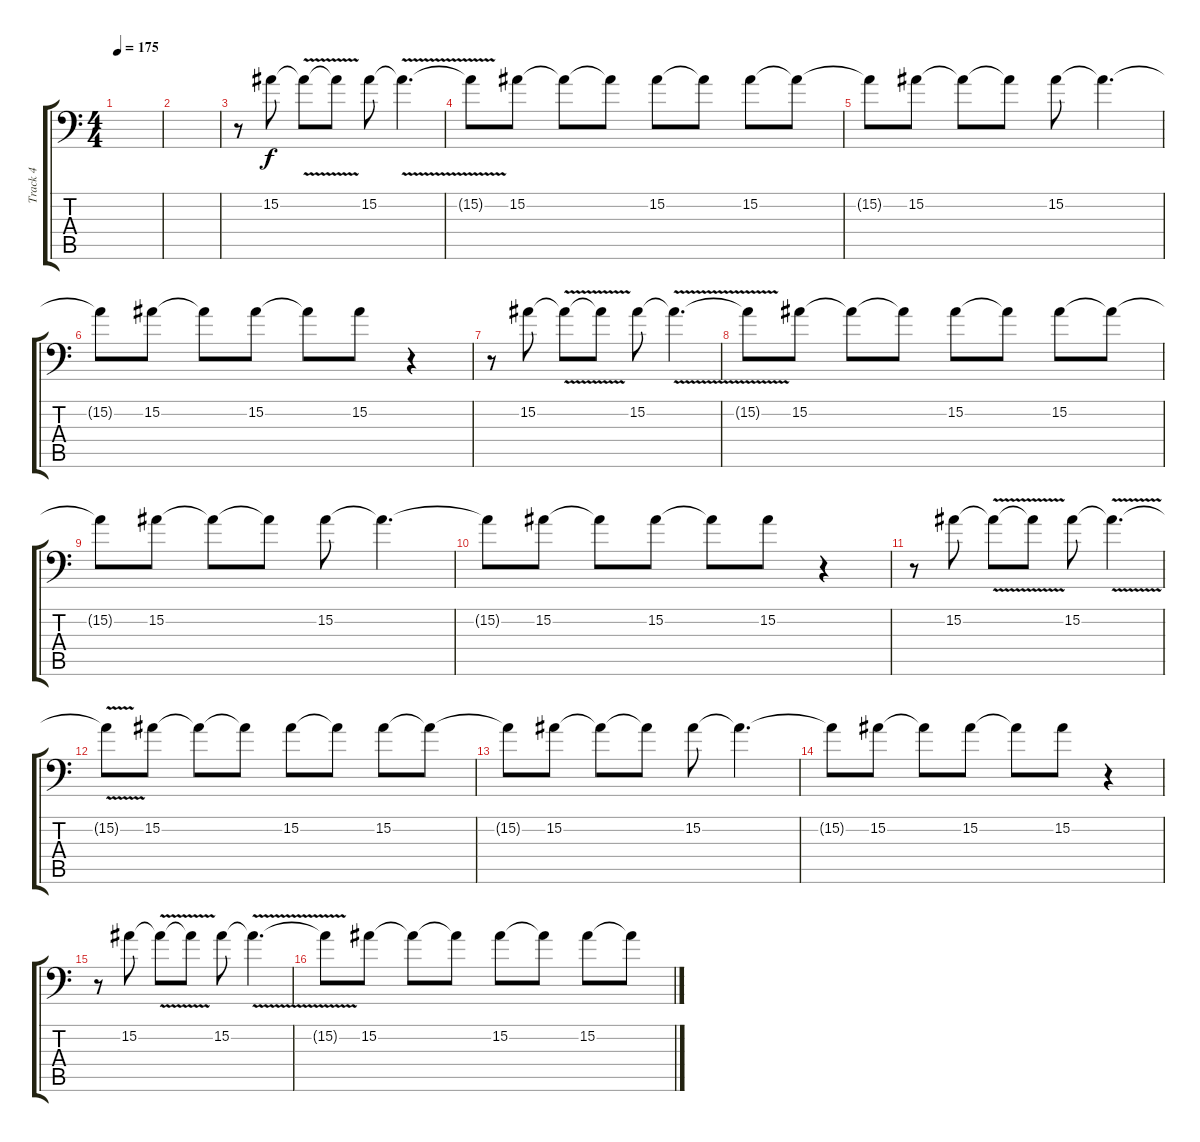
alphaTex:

\track ("Track 4" "Track 4") {instrument lead2sawtooth}
\staff {score tabs}
\tuning (C4 G3 Eb3 Bb2 F2 Bb1) {hide}
\ts (4 4)
\tempo 175
\clef f4
\ks c
|
|
r.8 15.2.8 15.2{v t}.8 15.2{v t}.8 15.2.8 15.2{v t}.4{d} |
15.2{t}.8 15.2.8 15.2{t}.8 15.2{t}.8 15.2.8 15.2{t}.8 15.2.8 15.2{t}.8 |
15.2{t}.8 15.2.8 15.2{t}.8 15.2{t}.8 15.2.8 15.2{t}.4{d} |
15.2{t}.8 15.2.8 15.2{t}.8 15.2.8 15.2{t}.8 15.2.8 r.4 |
r.8 15.2.8 15.2{v t}.8 15.2{v t}.8 15.2.8 15.2{v t}.4{d} |
15.2{t}.8 15.2.8 15.2{t}.8 15.2{t}.8 15.2.8 15.2{t}.8 15.2.8 15.2{t}.8 |
15.2{t}.8 15.2.8 15.2{t}.8 15.2{t}.8 15.2.8 15.2{t}.4{d} |
15.2{t}.8 15.2.8 15.2{t}.8 15.2.8 15.2{t}.8 15.2.8 r.4 |
r.8 15.2.8 15.2{v t}.8 15.2{v t}.8 15.2.8 15.2{v t}.4{d} |
15.2{t}.8 15.2.8 15.2{t}.8 15.2{t}.8 15.2.8 15.2{t}.8 15.2.8 15.2{t}.8 |
15.2{t}.8 15.2.8 15.2{t}.8 15.2{t}.8 15.2.8 15.2{t}.4{d} |
15.2{t}.8 15.2.8 15.2{t}.8 15.2.8 15.2{t}.8 15.2.8 r.4 |
r.8 15.2.8 15.2{v t}.8 15.2{v t}.8 15.2.8 15.2{v t}.4{d} |
15.2{t}.8 15.2.8 15.2{t}.8 15.2{t}.8 15.2.8 15.2{t}.8 15.2.8 15.2{t}.8
